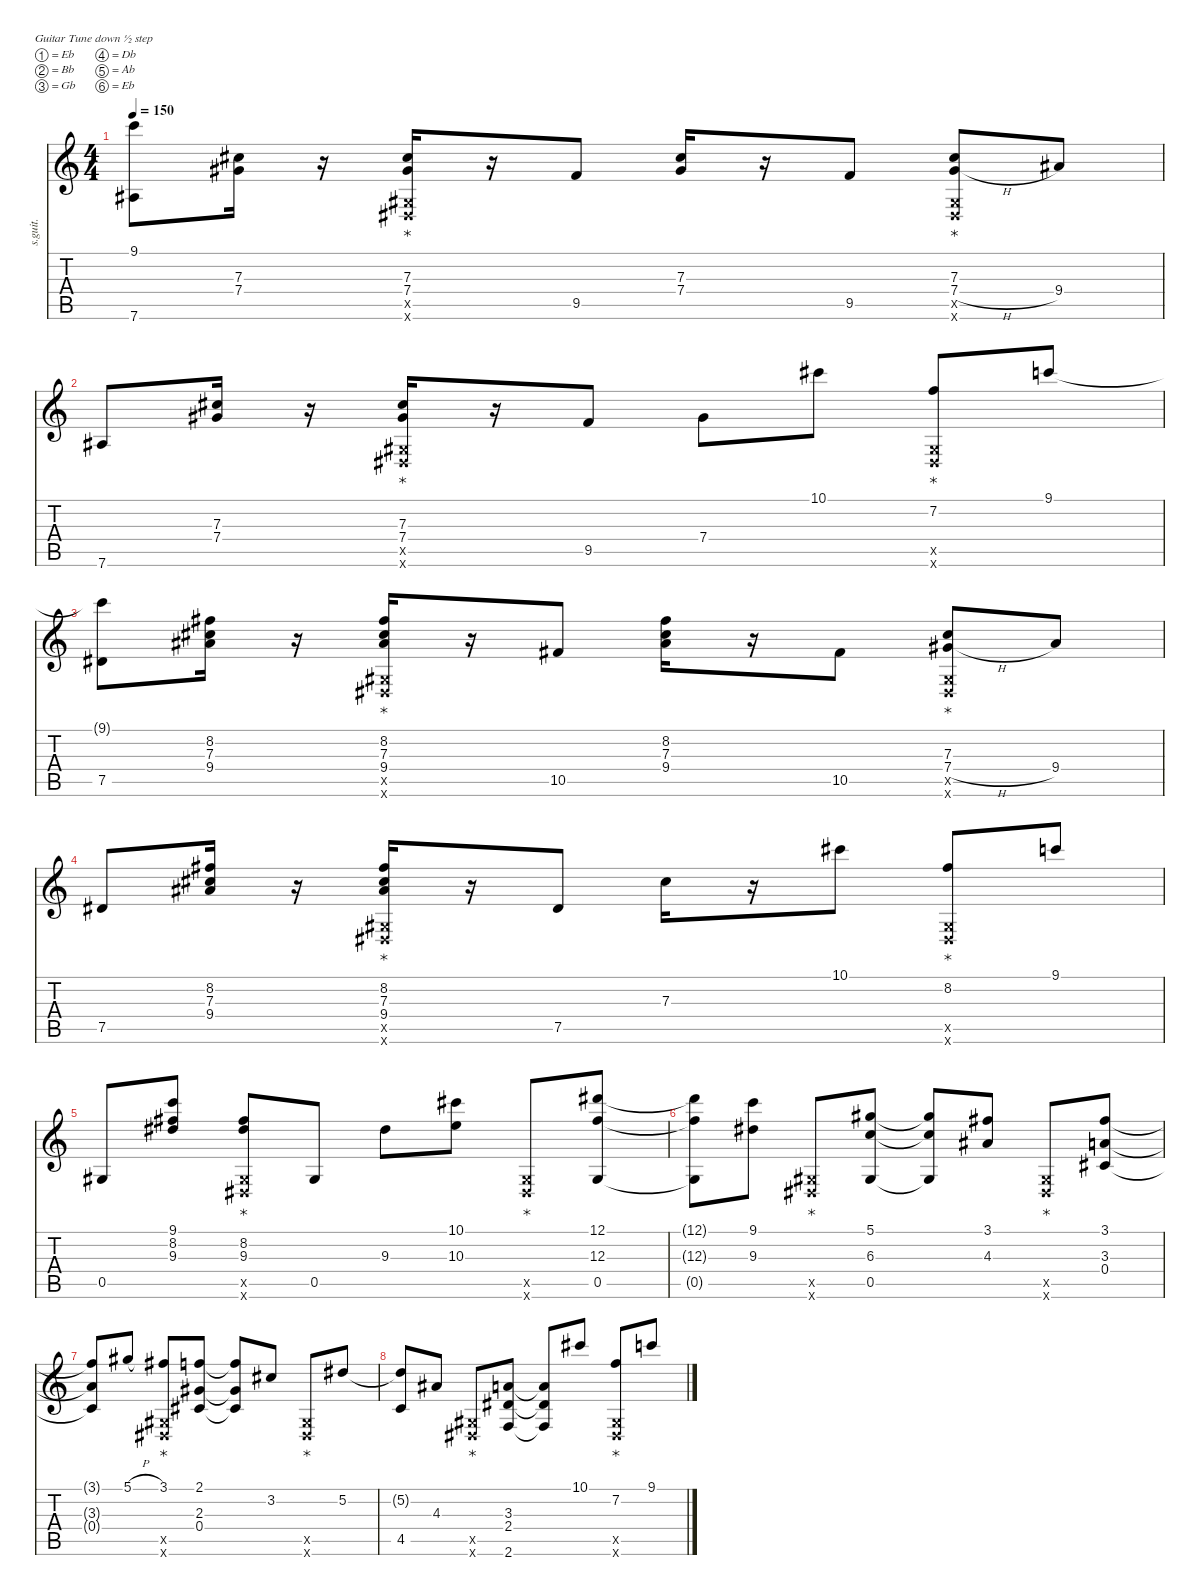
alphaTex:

\defaultSystemsLayout 4
\hideDynamics
\bracketExtendMode nobrackets
\track ("Steel Guitar" "s.guit.") {multiBarRest instrument acousticguitarsteel}
\staff {score tabs}
\tuning (Eb4 Bb3 Gb3 Db3 Ab2 Eb2)
\ts (4 4)
\tempo 150
\clef g2
\ks c
(9.1{t} 7.6{acc #}).8{dy mf beam Down} (7.4{acc #} 7.3{acc #}).16{beam Down} r.16{beam Down} (7.4{acc #} 7.3{acc #} 0.5{x acc #} 0.6{x acc #}).16{glpt beam Up} r.16{beam Up} 9.5.8{beam Up} (7.4{acc #} 7.3{acc #}).16{beam Up} r.16{beam Up} 9.5.8{beam Up} (7.4{h acc #} 7.3{acc #} 0.5{x acc #} 0.6{x acc #}).8{glpt beam Up} 9.4{acc #}.8{beam Up} |
7.6{acc #}.8{beam Up} (7.4{acc #} 7.3{acc #}).16{beam Up} r.16{beam Down} (7.4{acc #} 7.3{acc #} 0.5{x acc #} 0.6{x acc #}).16{glpt beam Up} r.16{beam Up} 9.5.8{beam Up} 7.4{acc #}.8{beam Down} 10.1{acc #}.8{beam Down} (7.2 0.5{x acc #} 0.6{x acc #}).8{glpt beam Up} 9.1.8{beam Up} |
(9.1{t} 7.5{acc #}).8{beam Down} (9.4{acc #} 7.3{acc #} 8.2{acc #}).16{beam Down} r.16{beam Down} (9.4{acc #} 7.3{acc #} 0.5{x acc #} 0.6{x acc #} 8.2{acc #}).16{glpt beam Up} r.16{beam Up} 10.5{acc #}.8{beam Up} (9.4{acc #} 7.3{acc #} 8.2{acc #}).16{beam Down} r.16{beam Down} 10.5{acc #}.8{beam Down} (7.4{h acc #} 7.3{acc #} 0.5{x acc #} 0.6{x acc #}).8{glpt beam Up} 9.4{acc #}.8{beam Up} |
7.5{acc #}.8{beam Up} (9.4{acc #} 7.3{acc #} 8.2{acc #}).16{beam Up} r.16{beam Down} (9.4{acc #} 7.3{acc #} 0.5{x acc #} 0.6{x acc #} 8.2{acc #}).16{glpt beam Up} r.16{beam Up} 7.5{acc #}.8{beam Up} 7.3{acc #}.16{beam Down} r.16{beam Down} 10.1{acc #}.8{beam Down} (0.5{x acc #} 0.6{x acc #} 8.2{acc #}).8{glpt beam Up} 9.1.8{beam Up} |
0.5{acc #}.8{beam Up} (9.3{acc #} 8.2{acc #} 9.1).8{beam Up} (8.2{acc #} 0.5{x acc #} 0.6{x acc #} 9.3{acc #}).8{glpt beam Up} 0.5{acc #}.8{beam Up} 9.3{acc #}.8{beam Down} (10.3 10.1{acc #}).8{beam Down} (0.5{x acc #} 0.6{x acc #}).8{glpt beam Up} (12.1{acc #} 12.3{acc #} 0.5{acc #}).8{beam Up} |
(12.1{t acc #} 12.3{t acc #} 0.5{t acc #}).8{beam Down} (9.1 9.3{acc #}).8{beam Down} (0.5{x acc #} 0.6{x acc #}).8{glpt beam Up} (0.5{acc #} 5.1{acc #} 6.3).8{beam Up} (0.5{t acc #} 5.1{t acc #} 6.3{t}).8{beam Up} (4.3{acc #} 3.1{acc #}).8{beam Up} (0.5{x acc #} 0.6{x acc #}).8{glpt beam Up} (3.1{acc #} 3.3 0.4{acc #}).8{beam Up} |
(3.1{t acc #} 3.3{t} 0.4{t acc #}).8{beam Up} 5.1{h acc #}.8{beam Up} (0.5{x acc #} 0.6{x acc #} 3.1{acc #}).8{glpt beam Up} (2.1 2.3{acc #} 0.4{acc #}).8{beam Up} (2.1{t} 2.3{t acc #} 0.4{t acc #}).8{beam Up} 3.2{acc #}.8{beam Up} (0.5{x acc #} 0.6{x acc #}).8{glpt beam Up} 5.2{acc #}.8{beam Up} |
(5.2{t acc #} 4.5).8{beam Up} 4.3{acc #}.8{beam Up} (0.5{x acc #} 0.6{x acc #}).8{glpt beam Up} (3.3 2.4{acc #} 2.6).8{beam Up} (3.3{t} 2.4{t acc #} 2.6{t}).8{beam Up} 10.1{acc #}.8{beam Up} (0.5{x acc #} 0.6{x acc #} 7.2).8{glpt beam Up} 9.1.8{beam Up}
